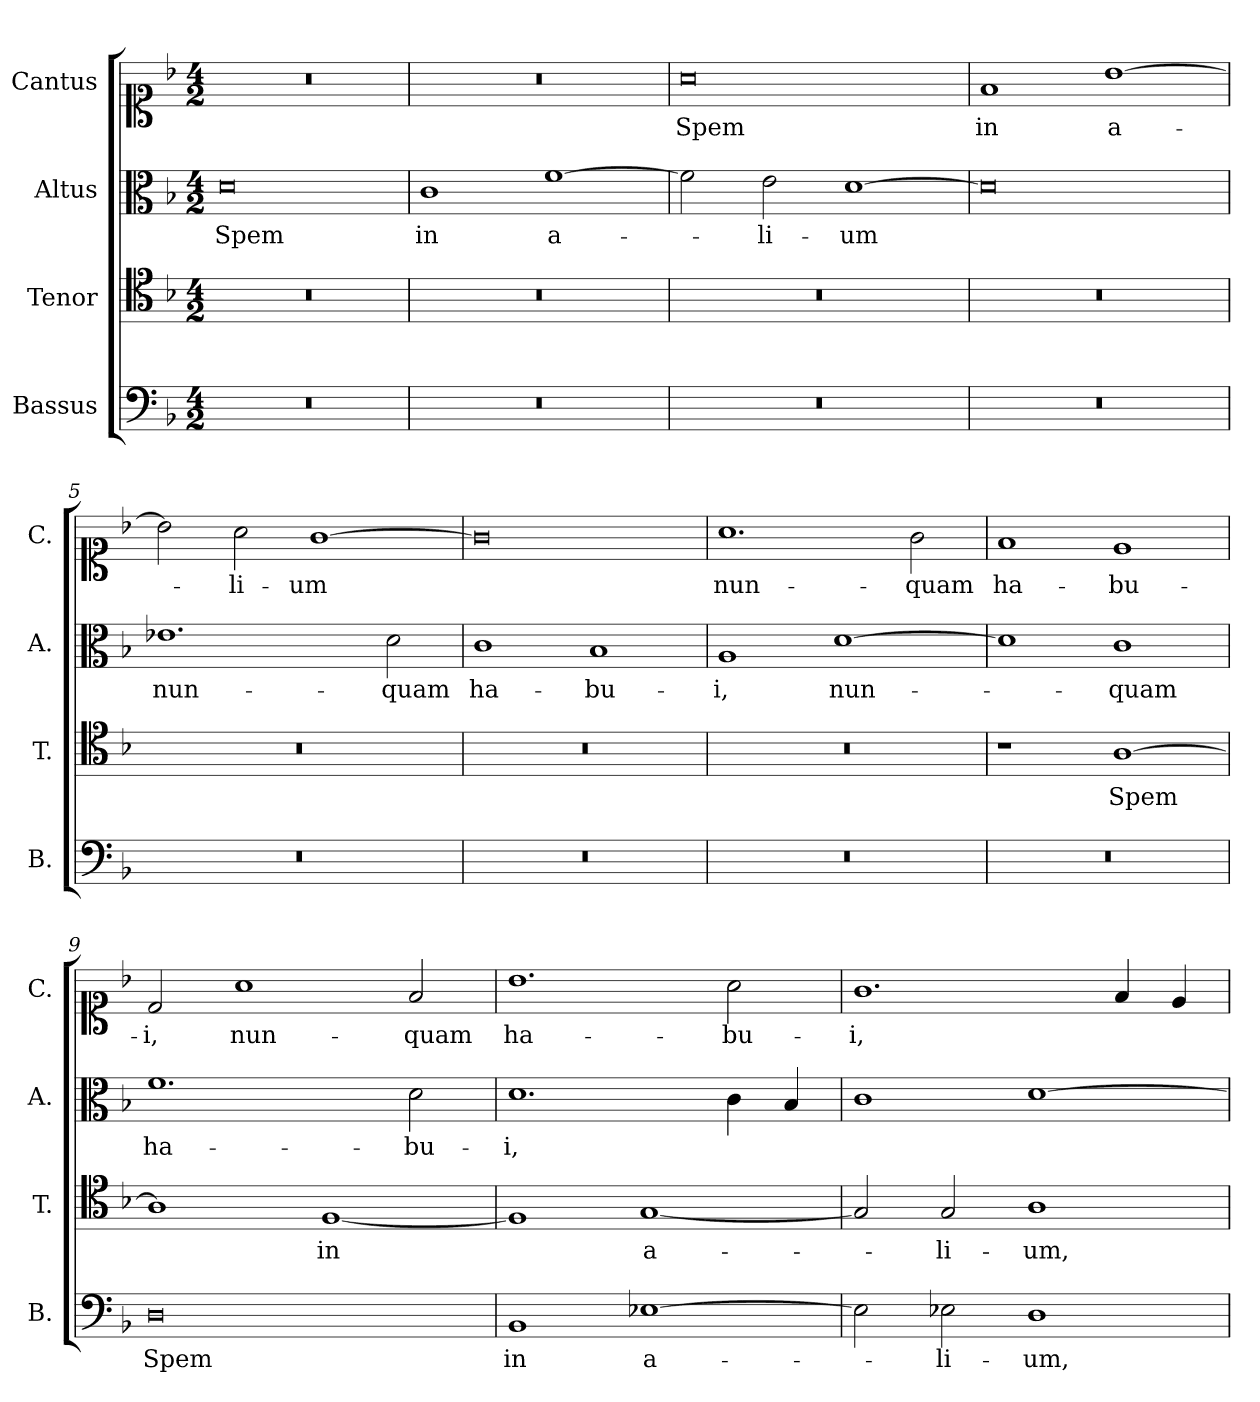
**kern	**text	**kern	**text	**kern	**text	**kern	**text
*part4	*part4	*part3	*part3	*part2	*part2	*part1	*part1
*staff4	*staff4	*staff3	*staff3	*staff2	*staff2	*staff1	*staff1
*I"Bassus	*	*I"Tenor	*	*I"Altus	*	*I"Cantus	*
*I'B.	*	*I'T.	*	*I'A.	*	*I'C.	*
*clefF4	*	*clefC4	*	*clefC3	*	*clefC1	*
*k[b-]	*	*k[b-]	*	*k[b-]	*	*k[b-]	*
*M4/2	*	*M4/2	*	*M4/2	*	*M4/2	*
=1	=1	=1	=1	=1	=1	=1	=1
0r	.	0r	.	0d	Spem	0r	.
=2	=2	=2	=2	=2	=2	=2	=2
0r	.	0r	.	1c	in	0r	.
.	.	.	.	[1f	a-	.	.
=3	=3	=3	=3	=3	=3	=3	=3
0r	.	0r	.	2f\]	.	0a	Spem
.	.	.	.	2e\	-li-	.	.
.	.	.	.	[1d	-um	.	.
=4	=4	=4	=4	=4	=4	=4	=4
0r	.	0r	.	0d]	.	1f	in
.	.	.	.	.	.	[1b-	a-
=5	=5	=5	=5	=5	=5	=5	=5
0r	.	0r	.	1.e-X	nun-	2b-\]	.
.	.	.	.	.	.	2a\	-li-
.	.	.	.	.	.	[1g	-um
.	.	.	.	2d\	-quam	.	.
=6	=6	=6	=6	=6	=6	=6	=6
0r	.	0r	.	1c	ha-	0g]	.
.	.	.	.	1B-	-bu-	.	.
=7	=7	=7	=7	=7	=7	=7	=7
0r	.	0r	.	1A	-i,	1.a	nun-
.	.	.	.	[1d	nun-	.	.
.	.	.	.	.	.	2g\	-quam
=8	=8	=8	=8	=8	=8	=8	=8
0r	.	1r	.	1d]	.	1f	ha-
.	.	[1A	Spem	1c	-quam	1e	-bu-
!!LO:LB:g=z
=9	=9	=9	=9	=9	=9	=9	=9
0D	Spem	1A]	.	1.f	ha-	2d/	-i,
.	.	.	.	.	.	1a	nun-
.	.	[1F	in	.	.	.	.
.	.	.	.	2d\	-bu-	2f/	-quam
=10	=10	=10	=10	=10	=10	=10	=10
1BB-	in	1F]	.	1.d	-i,	1.b-	ha-
[1E-X	a-	[1G	a-	.	.	.	.
.	.	.	.	4c\	.	2a\	-bu-
.	.	.	.	4B-/	.	.	.
=11	=11	=11	=11	=11	=11	=11	=11
2E-\]	.	2G/]	.	1c	.	1.g	-i,
2E-X\	-li-	2G/	-li-	.	.	.	.
1D	-um,	1A	-um,	[1d	.	.	.
.	.	.	.	.	.	4f/	.
.	.	.	.	.	.	4e/	.
=	=	=	=	=	=	=	=
*-	*-	*-	*-	*-	*-	*-	*-
